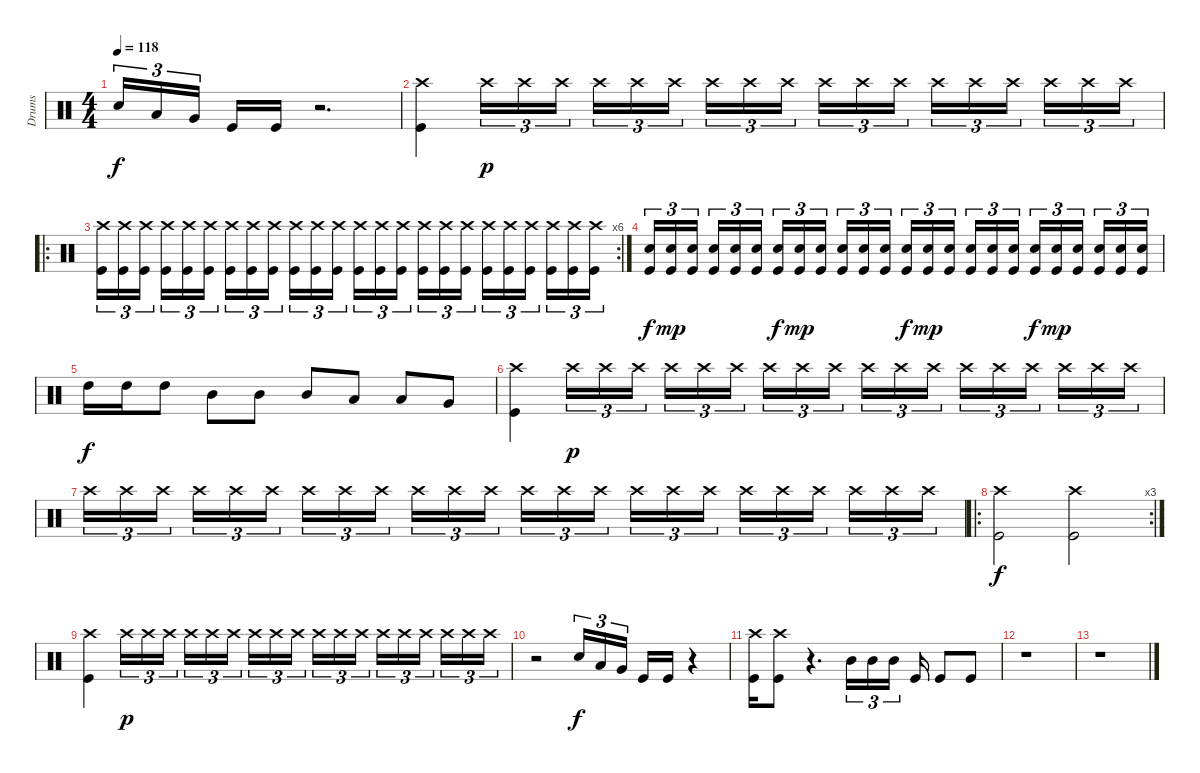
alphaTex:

\track ("Drums" "Drums") {instrument percussion}
\staff {score}
\articulation defaults
\ts (4 4)
\tempo 118
\clef neutral
\ks c "Snare (hit) 2".16{tu (3 2) dy f} "Low Tom (hit)".16{tu (3 2)} "Very Low Tom (hit)".16{tu (3 2)} "Kick (hit)".16 "Kick (hit)".16
r.2{d} |
("Crash high (hit)" "Kick (hit)").4 "Crash high (hit)".16{tu (3 2) dy p} "Crash high (hit)".16{tu (3 2)} "Crash high (hit)".16{tu (3 2)} "Crash high (hit)".16{tu (3 2)} "Crash high (hit)".16{tu (3 2)} "Crash high (hit)".16{tu (3 2)} "Crash high (hit)".16{tu (3 2)} "Crash high (hit)".16{tu (3 2)} "Crash high (hit)".16{tu (3 2)} "Crash high (hit)".16{tu (3 2)} "Crash high (hit)".16{tu (3 2)} "Crash high (hit)".16{tu (3 2)} "Crash high (hit)".16{tu (3 2)} "Crash high (hit)".16{tu (3 2)} "Crash high (hit)".16{tu (3 2)} "Crash high (hit)".16{tu (3 2)} "Crash high (hit)".16{tu (3 2)} "Crash high (hit)".16{tu (3 2)} |
\ro
\rc 6
("Crash high (hit)" "Kick (hit)").16{tu (3 2)} ("Crash high (hit)" "Kick (hit)").16{tu (3 2)} ("Crash high (hit)" "Kick (hit)").16{tu (3 2)} ("Crash high (hit)" "Kick (hit)").16{tu (3 2)} ("Crash high (hit)" "Kick (hit)").16{tu (3 2)} ("Crash high (hit)" "Kick (hit)").16{tu (3 2)} ("Crash high (hit)" "Kick (hit)").16{tu (3 2)} ("Crash high (hit)" "Kick (hit)").16{tu (3 2)} ("Crash high (hit)" "Kick (hit)").16{tu (3 2)} ("Crash high (hit)" "Kick (hit)").16{tu (3 2)} ("Crash high (hit)" "Kick (hit)").16{tu (3 2)} ("Crash high (hit)" "Kick (hit)").16{tu (3 2)} ("Crash high (hit)" "Kick (hit)").16{tu (3 2)} ("Crash high (hit)" "Kick (hit)").16{tu (3 2)} ("Crash high (hit)" "Kick (hit)").16{tu (3 2)} ("Crash high (hit)" "Kick (hit)").16{tu (3 2)} ("Crash high (hit)" "Kick (hit)").16{tu (3 2)} ("Crash high (hit)" "Kick (hit)").16{tu (3 2)} ("Crash high (hit)" "Kick (hit)").16{tu (3 2)} ("Crash high (hit)" "Kick (hit)").16{tu (3 2)} ("Crash high (hit)" "Kick (hit)").16{tu (3 2)} ("Crash high (hit)" "Kick (hit)").16{tu (3 2)} ("Crash high (hit)" "Kick (hit)").16{tu (3 2)} ("Crash high (hit)" "Kick (hit)").16{tu (3 2)} |
("Snare (hit) 2" "Kick (hit)").16{tu (3 2) dy f} ("Snare (hit) 2" "Kick (hit)").16{tu (3 2) dy mp} ("Snare (hit) 2" "Kick (hit)").16{tu (3 2)} ("Snare (hit) 2" "Kick (hit)").16{tu (3 2)} ("Snare (hit) 2" "Kick (hit)").16{tu (3 2)} ("Snare (hit) 2" "Kick (hit)").16{tu (3 2)} ("Snare (hit) 2" "Kick (hit)").16{tu (3 2) dy f} ("Snare (hit) 2" "Kick (hit)").16{tu (3 2) dy mp} ("Snare (hit) 2" "Kick (hit)").16{tu (3 2)} ("Snare (hit) 2" "Kick (hit)").16{tu (3 2)} ("Snare (hit) 2" "Kick (hit)").16{tu (3 2)} ("Snare (hit) 2" "Kick (hit)").16{tu (3 2)} ("Snare (hit) 2" "Kick (hit)").16{tu (3 2) dy f} ("Snare (hit) 2" "Kick (hit)").16{tu (3 2) dy mp} ("Snare (hit) 2" "Kick (hit)").16{tu (3 2)} ("Snare (hit) 2" "Kick (hit)").16{tu (3 2)} ("Snare (hit) 2" "Kick (hit)").16{tu (3 2)} ("Snare (hit) 2" "Kick (hit)").16{tu (3 2)} ("Snare (hit) 2" "Kick (hit)").16{tu (3 2) dy f} ("Snare (hit) 2" "Kick (hit)").16{tu (3 2) dy mp} ("Snare (hit) 2" "Kick (hit)").16{tu (3 2)} ("Snare (hit) 2" "Kick (hit)").16{tu (3 2)} ("Snare (hit) 2" "Kick (hit)").16{tu (3 2)} ("Snare (hit) 2" "Kick (hit)").16{tu (3 2)} |
"High Tom (hit)".16{dy f} "High Tom (hit)".16 "High Tom (hit)".8 "Mid Tom (hit)".8 "Mid Tom (hit)".8 "Mid Tom (hit)".8 "Low Tom (hit)".8 "Low Tom (hit)".8 "Very Low Tom (hit)".8 |
("Crash high (hit)" "Kick (hit)").4 "Crash high (hit)".16{tu (3 2) dy p} "Crash high (hit)".16{tu (3 2)} "Crash high (hit)".16{tu (3 2)} "Crash high (hit)".16{tu (3 2)} "Crash high (hit)".16{tu (3 2)} "Crash high (hit)".16{tu (3 2)} "Crash high (hit)".16{tu (3 2)} "Crash high (hit)".16{tu (3 2)} "Crash high (hit)".16{tu (3 2)} "Crash high (hit)".16{tu (3 2)} "Crash high (hit)".16{tu (3 2)} "Crash high (hit)".16{tu (3 2)} "Crash high (hit)".16{tu (3 2)} "Crash high (hit)".16{tu (3 2)} "Crash high (hit)".16{tu (3 2)} "Crash high (hit)".16{tu (3 2)} "Crash high (hit)".16{tu (3 2)} "Crash high (hit)".16{tu (3 2)} |
"Crash high (hit)".16{tu (3 2)} "Crash high (hit)".16{tu (3 2)} "Crash high (hit)".16{tu (3 2)} "Crash high (hit)".16{tu (3 2)} "Crash high (hit)".16{tu (3 2)} "Crash high (hit)".16{tu (3 2)} "Crash high (hit)".16{tu (3 2)} "Crash high (hit)".16{tu (3 2)} "Crash high (hit)".16{tu (3 2)} "Crash high (hit)".16{tu (3 2)} "Crash high (hit)".16{tu (3 2)} "Crash high (hit)".16{tu (3 2)} "Crash high (hit)".16{tu (3 2)} "Crash high (hit)".16{tu (3 2)} "Crash high (hit)".16{tu (3 2)} "Crash high (hit)".16{tu (3 2)} "Crash high (hit)".16{tu (3 2)} "Crash high (hit)".16{tu (3 2)} "Crash high (hit)".16{tu (3 2)} "Crash high (hit)".16{tu (3 2)} "Crash high (hit)".16{tu (3 2)} "Crash high (hit)".16{tu (3 2)} "Crash high (hit)".16{tu (3 2)} "Crash high (hit)".16{tu (3 2)} |
\ro
\rc 3
("Crash high (hit)" "Kick (hit)").2{dy f} ("Crash high (hit)" "Kick (hit)").2 |
("Crash high (hit)" "Kick (hit)").4 "Crash high (hit)".16{tu (3 2) dy p} "Crash high (hit)".16{tu (3 2)} "Crash high (hit)".16{tu (3 2)} "Crash high (hit)".16{tu (3 2)} "Crash high (hit)".16{tu (3 2)} "Crash high (hit)".16{tu (3 2)} "Crash high (hit)".16{tu (3 2)} "Crash high (hit)".16{tu (3 2)} "Crash high (hit)".16{tu (3 2)} "Crash high (hit)".16{tu (3 2)} "Crash high (hit)".16{tu (3 2)} "Crash high (hit)".16{tu (3 2)} "Crash high (hit)".16{tu (3 2)} "Crash high (hit)".16{tu (3 2)} "Crash high (hit)".16{tu (3 2)} "Crash high (hit)".16{tu (3 2)} "Crash high (hit)".16{tu (3 2)} "Crash high (hit)".16{tu (3 2)} |
r.2 "Snare (hit) 2".16{tu (3 2) dy f} "Low Tom (hit)".16{tu (3 2)} "Very Low Tom (hit)".16{tu (3 2)} "Kick (hit)".16 "Kick (hit)".16 r.4 |
("Crash high (hit)" "Kick (hit)").16 ("Crash high (hit)" "Kick (hit)").8 r.4{d} "Mid Tom (hit)".16{tu (3 2)} "Mid Tom (hit)".16{tu (3 2)} "Mid Tom (hit)".16{tu (3 2)} "Kick (hit)".16 "Kick (hit)".8 "Kick (hit)".8 |
r.1 |
r.1
